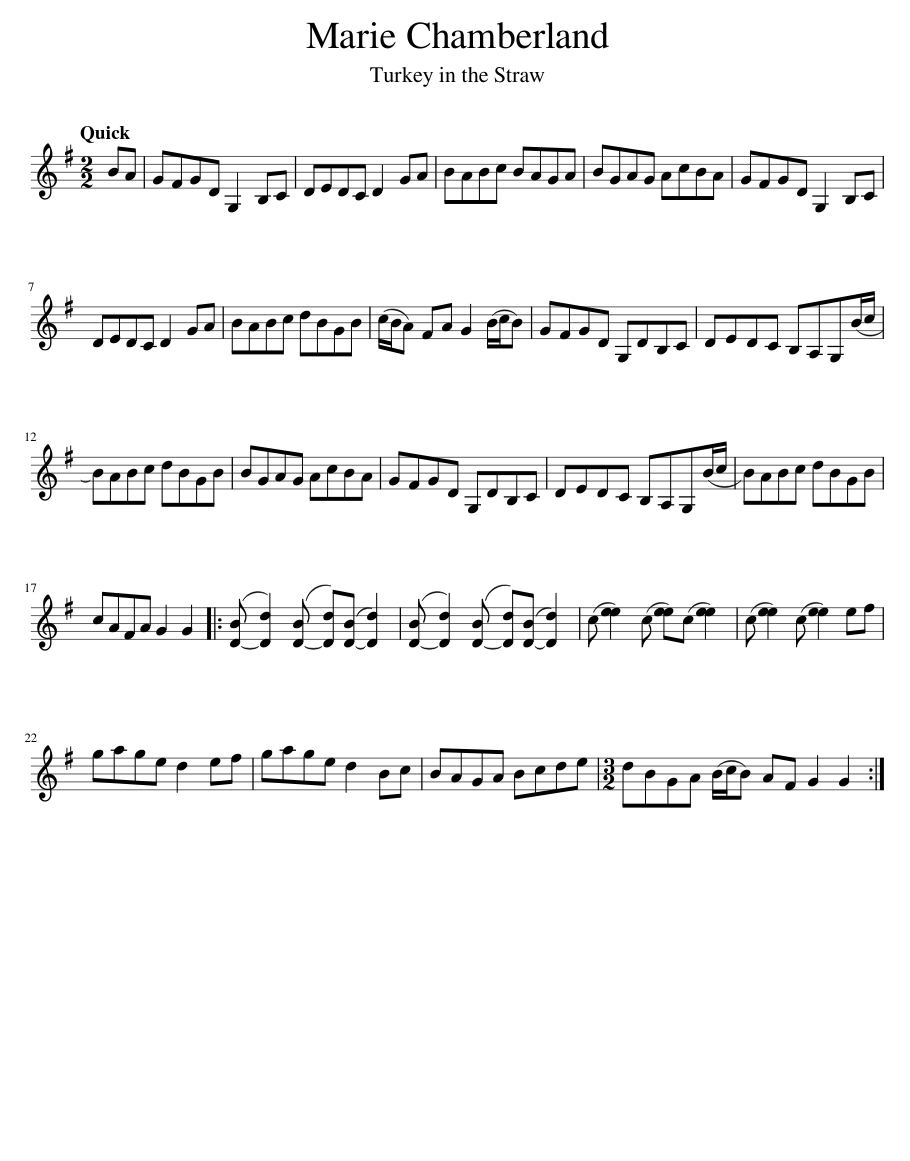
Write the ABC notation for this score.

X:1
L:1/8
Q:1/4=120
M:2/2
I:linebreak $
K:G
V:1 treble
V:1
 BA | GFGD G,2 B,C | DEDC D2 GA | BABc BAGA | BGAG AcBA | %5
 GFGD G,2 B,C |$ DEDC D2 GA | BABc dBGB | (c/B/A) FA G2 (B/c/B) | GFGD G,DB,C | %10
 DEDC B,A,G,(B/c/ |$ B)ABc dBGB | BGAG AcBA | GFGD G,DB,C | DEDC B,A,G,(B/c/ | %15
 B)ABc dBGB |$ cAFA G2 G2 |: ([D-B] [Dd]2) ([D-B] [Dd])([D-B] [Dd]2) | ([D-B] [Dd]2) ([D-B] [Dd])([D-B] [Dd]2) | (c [ee]2) (c [ee])(c [ee]2) | %20
 (c [ee]2) (c [ee]2) ef |$ gage d2 ef | gage d2 Bc | BAGA Bcde |[M:3/2] dBGA (B/c/B) AF G2 G2 :| %25
